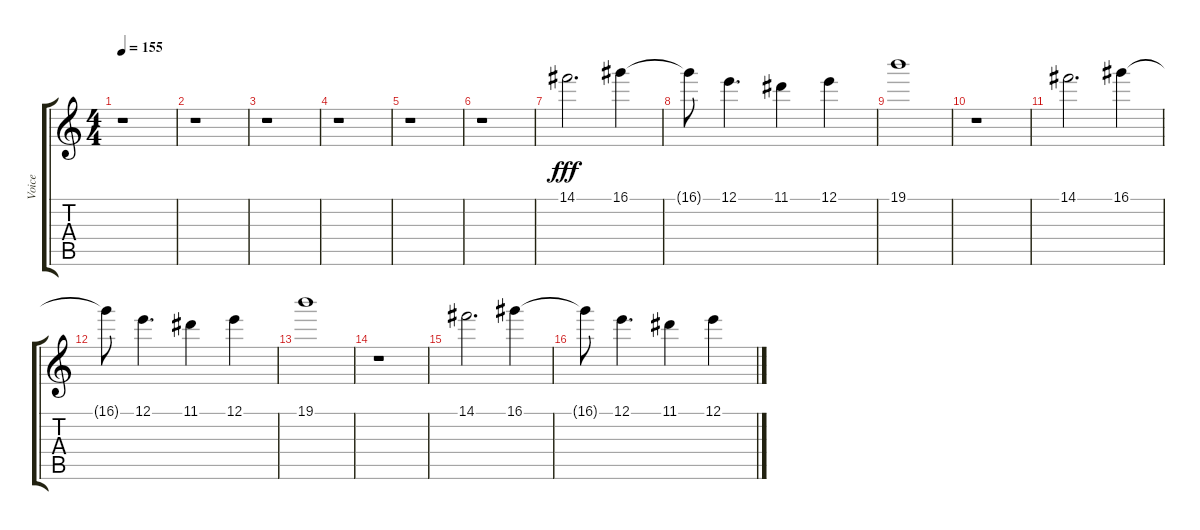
\track ("Voice" "Voice") {instrument electricguitarclean}
\staff {score tabs}
\tuning (E4 B3 G3 D3 A2 E2) {hide}
\ts (4 4)
\tempo 155
\clef g2
\ks c
r.1{dy fff} |
r.1 |
r.1 |
r.1 |
r.1 |
r.1 |
14.1.2{d} 16.1.4 |
16.1{t}.8 12.1.4{d} 11.1.4 12.1.4 |
19.1.1 |
r.1 |
14.1.2{d} 16.1.4 |
16.1{t}.8 12.1.4{d} 11.1.4 12.1.4 |
19.1.1 |
r.1 |
14.1.2{d} 16.1.4 |
16.1{t}.8 12.1.4{d} 11.1.4 12.1.4
